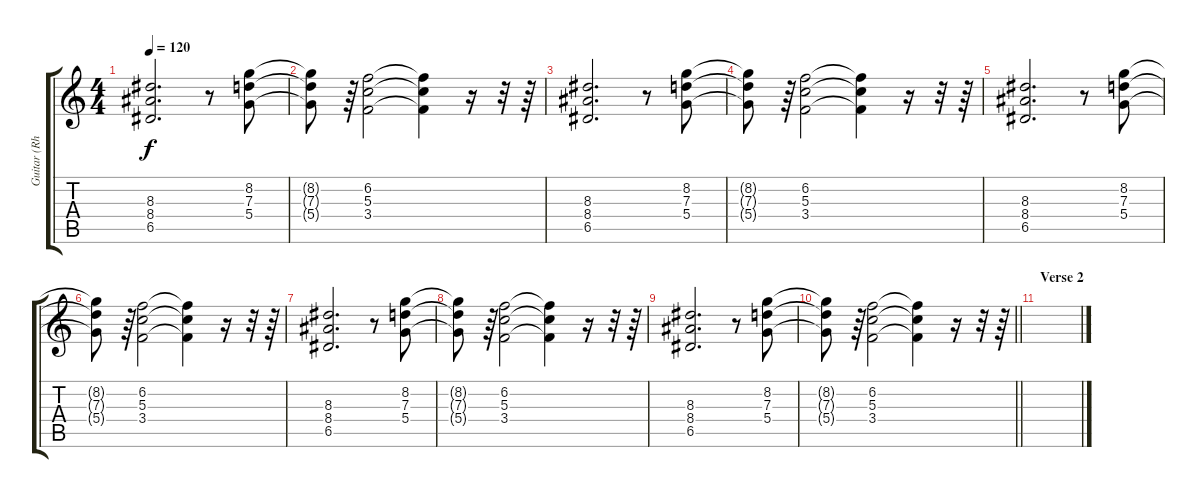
\track ("Guitar (Rhythm)" "Guitar (Rh") {instrument overdrivenguitar}
\staff {score tabs}
\tuning (E4 B3 G3 D3 A2 E2) {hide}
\ts (4 4)
\tempo 120
\clef g2
\ks c
(8.3 8.4 6.5).2{d dy f} r.8 (8.2 7.3 5.4).8 |
(8.2{t} 7.3{t} 5.4{t}).8 r.64 (6.2 5.3 3.4).2 (6.2{t} 5.3{t} 3.4{t}).4 r.16 r.32 r.64 |
(8.3 8.4 6.5).2{d} r.8 (8.2 7.3 5.4).8 |
(8.2{t} 7.3{t} 5.4{t}).8 r.64 (6.2 5.3 3.4).2 (6.2{t} 5.3{t} 3.4{t}).4 r.16 r.32 r.64 |
(8.3 8.4 6.5).2{d} r.8 (8.2 7.3 5.4).8 |
(8.2{t} 7.3{t} 5.4{t}).8 r.64 (6.2 5.3 3.4).2 (6.2{t} 5.3{t} 3.4{t}).4 r.16 r.32 r.64 |
(8.3 8.4 6.5).2{d} r.8 (8.2 7.3 5.4).8 |
(8.2{t} 7.3{t} 5.4{t}).8 r.64 (6.2 5.3 3.4).2 (6.2{t} 5.3{t} 3.4{t}).4 r.16 r.32 r.64 |
(8.3 8.4 6.5).2{d} r.8 (8.2 7.3 5.4).8 |
\barLineRight lightlight
(8.2{t} 7.3{t} 5.4{t}).8 r.64 (6.2 5.3 3.4).2 (6.2{t} 5.3{t} 3.4{t}).4 r.16 r.32 r.64 |
\section ("" "Verse 2")
